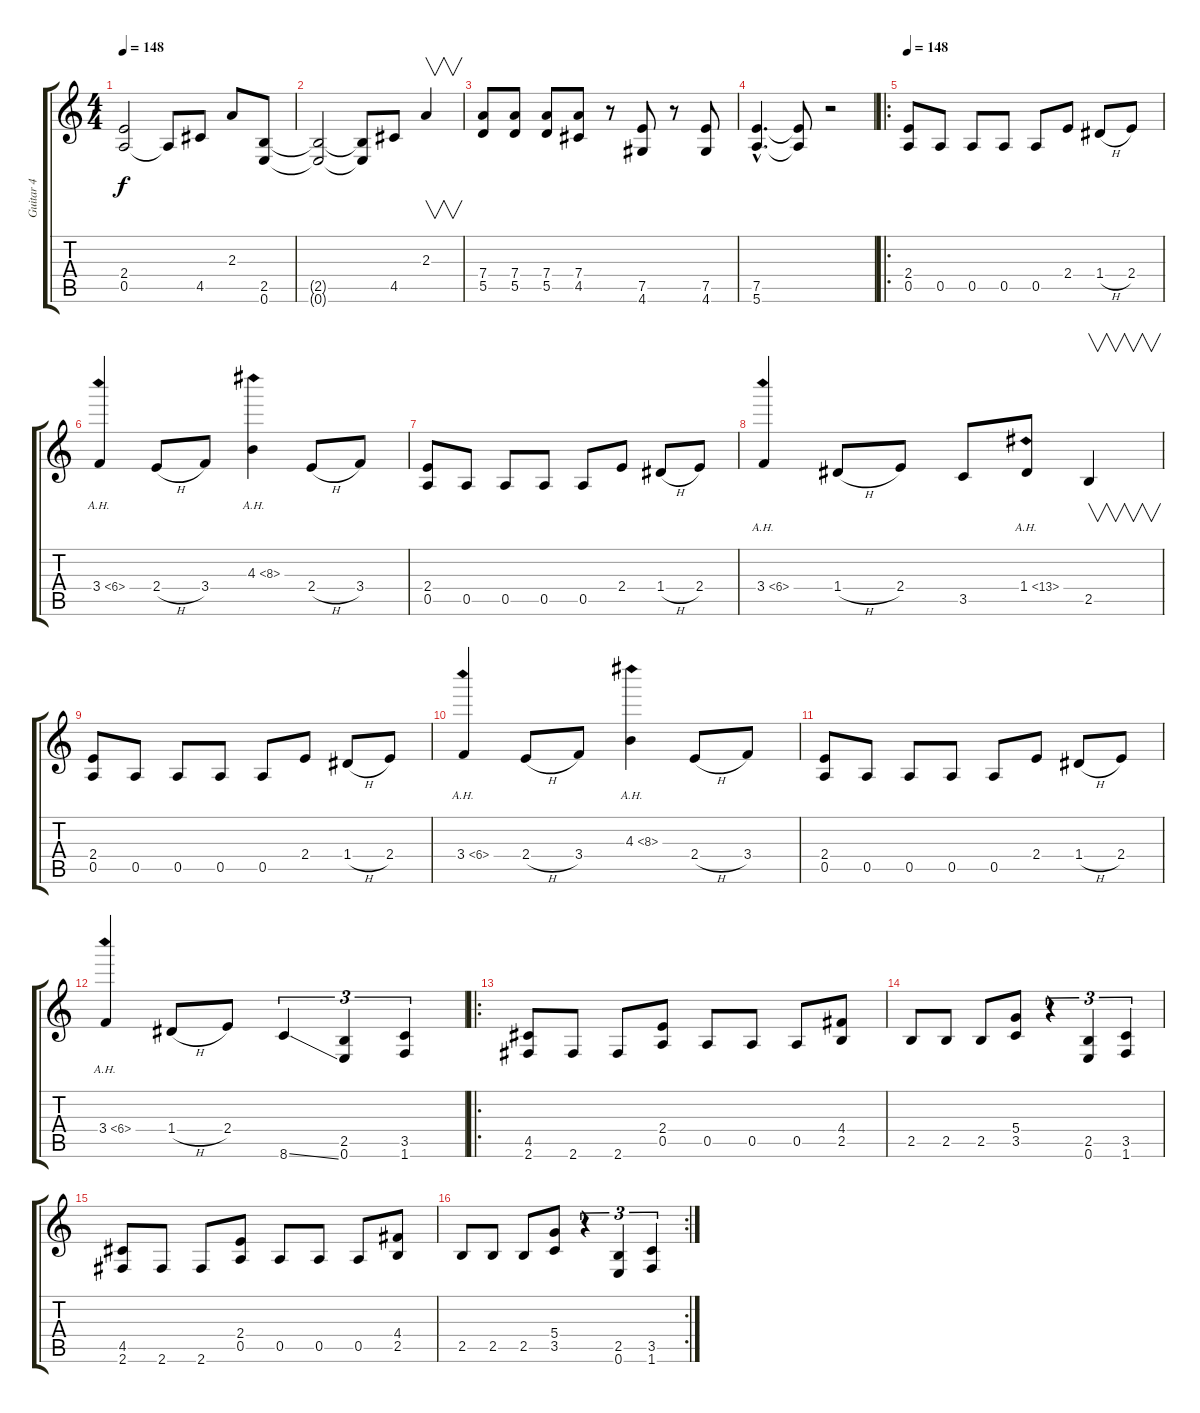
\track ("Guitar 4" "Guitar 4") {instrument overdrivenguitar}
\staff {score tabs}
\tuning (E4 B3 G3 D3 A2 E2) {hide}
\ts (4 4)
\tempo 148
\clef g2
\ks c
(2.4{t} 0.5{t}).2{dy f} 0.5{t}.8 4.5.8 2.3.8 (2.5 0.6).8 |
(2.5{t} 0.6{t}).2 (2.5{t} 0.6{t}).8 4.5.8 2.3.4{v} |
(7.4 5.5).8 (7.4 5.5).8 (7.4 5.5).8 (7.4 4.5).8 r.8 (7.5 4.6).8 r.8 (7.5 4.6).8 |
(7.5{hac} 5.6{hac}).4{d} (7.5{t} 5.6{t}).8 r.2 |
\ro
\tempo 148
(2.4 0.5).8 0.5.8 0.5.8 0.5.8 0.5.8 2.4.8 1.4{h}.8 2.4.8 |
3.4{ah 3}.4 2.4{h}.8 3.4.8 4.3{ah 4}.4 2.4{h}.8 3.4.8 |
(2.4 0.5).8 0.5.8 0.5.8 0.5.8 0.5.8 2.4.8 1.4{h}.8 2.4.8 |
3.4{ah 3}.4 1.4{h}.8 2.4.8 3.5.8 1.4{ah 12}.8 2.5.4{v} |
(2.4 0.5).8 0.5.8 0.5.8 0.5.8 0.5.8 2.4.8 1.4{h}.8 2.4.8 |
3.4{ah 3}.4 2.4{h}.8 3.4.8 4.3{ah 4}.4 2.4{h}.8 3.4.8 |
(2.4 0.5).8 0.5.8 0.5.8 0.5.8 0.5.8 2.4.8 1.4{h}.8 2.4.8 |
3.4{ah 3}.4 1.4{h}.8 2.4.8 8.6{ss}.4{tu (3 2)} (2.5 0.6).4{tu (3 2)} (3.5 1.6).4{tu (3 2)} |
\ro
(4.5 2.6).8 2.6.8 2.6.8 (2.4 0.5).8 0.5.8 0.5.8 0.5.8 (4.4 2.5).8 |
2.5.8 2.5.8 2.5.8 (5.4 3.5).8 r.4{tu (3 2)} (2.5 0.6).4{tu (3 2)} (3.5 1.6).4{tu (3 2)} |
(4.5 2.6).8 2.6.8 2.6.8 (2.4 0.5).8 0.5.8 0.5.8 0.5.8 (4.4 2.5).8 |
\rc 2
2.5.8 2.5.8 2.5.8 (5.4 3.5).8 r.4{tu (3 2)} (2.5 0.6).4{tu (3 2)} (3.5 1.6).4{tu (3 2)}
